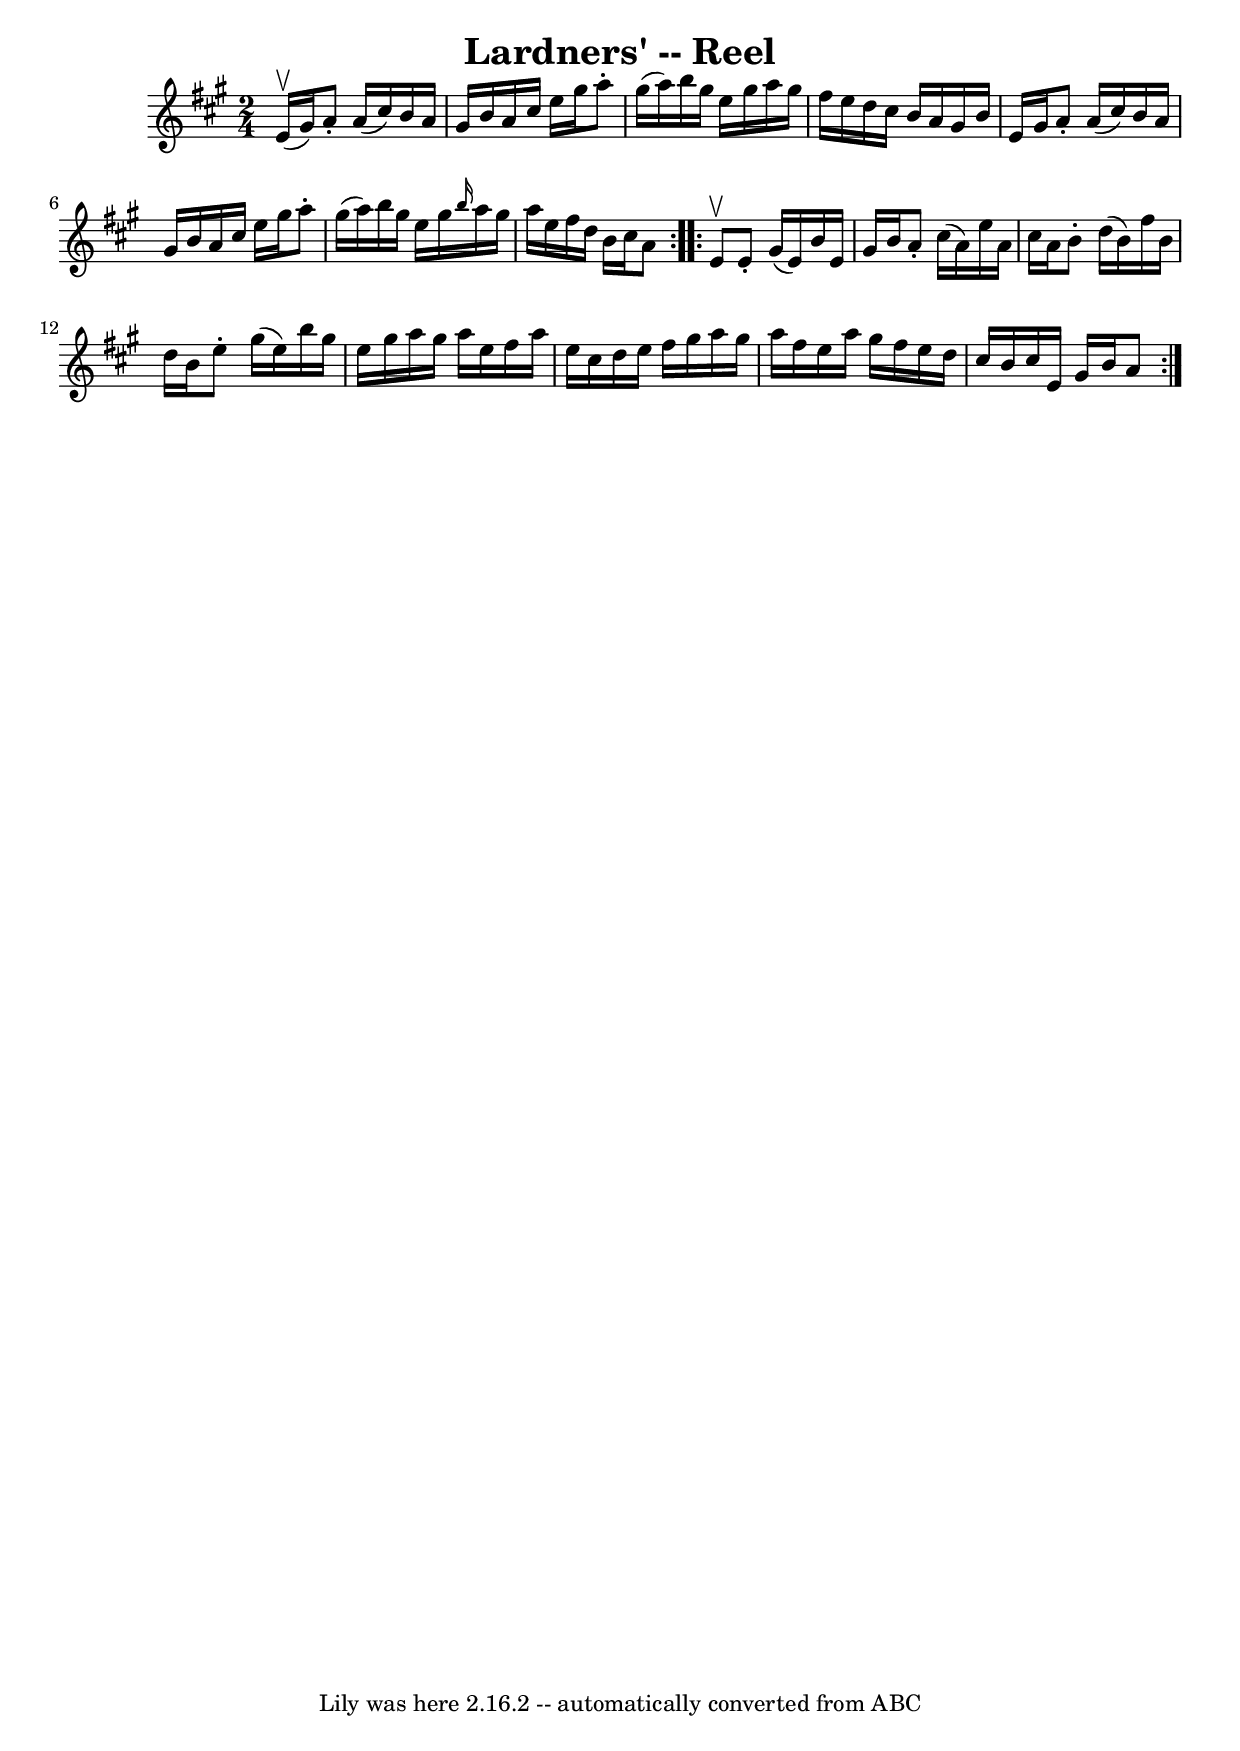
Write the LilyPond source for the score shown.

\version "2.16.2"
\include "Mammoth.ily"
\header {
  %% book = "Ryan's Mammoth Collection"
  crossRefNumber = "1"
  footnotes = "\\\\144"
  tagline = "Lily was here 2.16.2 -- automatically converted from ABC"
  title = "Lardners' -- Reel"

}
voicedefault =  {



  \repeat volta 2 {

    \time 2/4 
    \key a \major     e'16^\upbow(gis'16)  |
    a'8-. a'16 (cis''16) b'16 a'16 gis'16 b'16    |
    a'16 cis''16       e''16 gis''16 a''8-. gis''16 (a''16)    |
    b''16         gis''16 e''16 gis''16 a''16 gis''16 fis''16 e''16     |
         d''16 cis''16 b'16 a'16 gis'16 b'16 e'16 gis'16      |
    a'8-. a'16 (cis''16) b'16 a'16 gis'16 b'16     |
    a'16 cis''16 e''16 gis''16 a''8-. gis''16 (a''16)   |
    b''16 gis''16 e''16 gis''16  \grace { b''16  
					}        a''16 gis''16 a''16 e''16     |
    fis''16 d''16 b'16    
    cis''16 a'8  
  } 
  \repeat volta 2 {     e'8^\upbow  |
    e'8-.        gis'16 (e'16) b'16 e'16 gis'16 b'16     |
    a'8-.        cis''16 (a'16) e''16 a'16 cis''16 a'16     |
    b'8-.        d''16 (b'16) fis''16 b'16 d''16 b'16     |
    e''8-.        gis''16 (e''16) b''16 gis''16 e''16 gis''16     |
         a''16 gis''16 a''16 e''16 fis''16 a''16 e''16 cis''16      |
    d''16 e''16 fis''16 gis''16 a''16 gis''16 a''16         fis''16     |
    e''16 a''16 gis''16 fis''16 e''16 d''16         cis''16 b'16     |
    cis''16 e'16 gis'16 b'16 a'8  
  }   

}

\score{
  <<

    \context Staff="default"
    {
      \voicedefault 
      
    }

  >>
  \layout {
    
  }
  \midi {
  }

}
